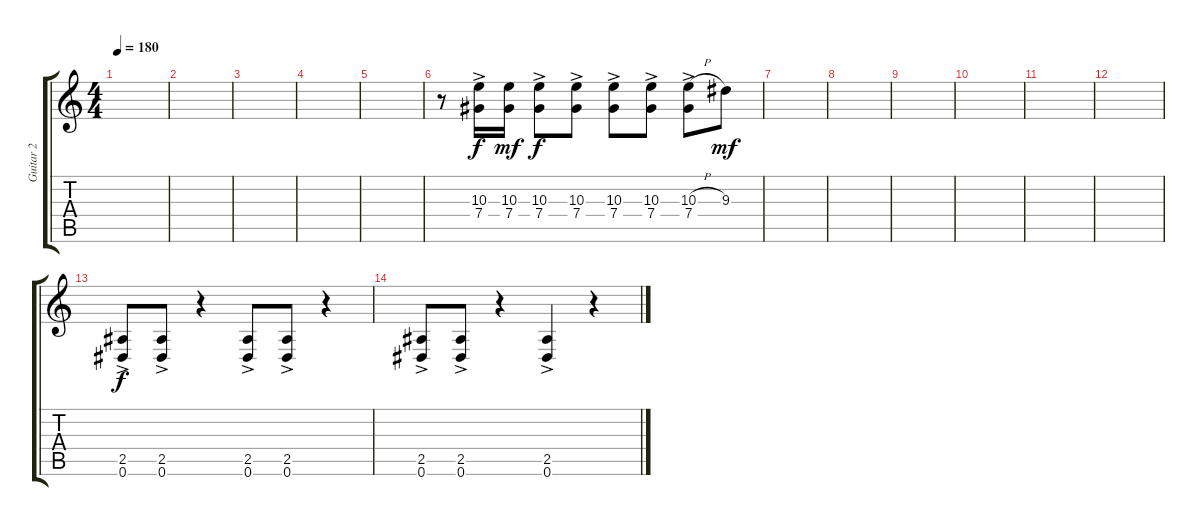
\track ("Guitar 2" "Guitar 2") {instrument distortionguitar}
\staff {score tabs}
\tuning (Eb4 Bb3 Gb3 Db3 Ab2 Eb2) {hide}
\ts (4 4)
\tempo 180
\clef g2
\ks c
|
|
|
|
|
r.8 (10.3{ac} 7.4{ac}).16{dy f} (10.3 7.4).16{dy mf} (10.3{ac} 7.4{ac}).8{dy f} (10.3{ac} 7.4{ac}).8 (10.3{ac} 7.4{ac}).8 (10.3{ac} 7.4{ac}).8 (10.3{h ac} 7.4{ac}).8 9.3.8{dy mf} |
|
|
|
|
|
|
(2.5{ac} 0.6{ac}).8{dy f} (2.5{ac} 0.6{ac}).8 r.4 (2.5{ac} 0.6{ac}).8 (2.5{ac} 0.6{ac}).8 r.4 |
(2.5{ac} 0.6{ac}).8 (2.5{ac} 0.6{ac}).8 r.4 (2.5{ac} 0.6{ac}).4 r.4
